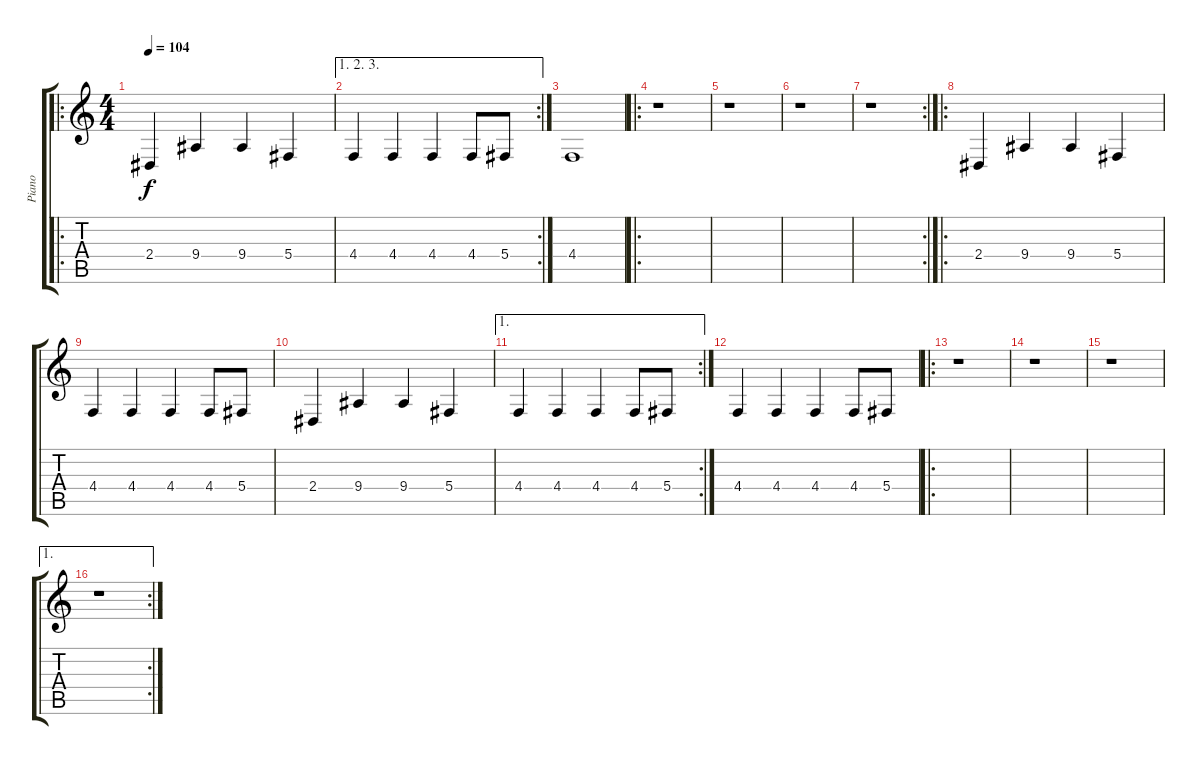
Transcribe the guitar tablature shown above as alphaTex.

\track ("Piano" "Piano") {instrument acousticgrandpiano}
\staff {score tabs}
\tuning (Eb4 Bb3 Gb3 Db3 Ab2 Db2) {hide}
\ro
\ts (4 4)
\tempo 104
\clef g2
\ks c
2.4.4{dy f instrument acousticgrandpiano} 9.4.4 9.4.4 5.4.4 |
\ae (1 2 3)
\rc 2
4.4.4 4.4.4 4.4.4 4.4.8 5.4.8 |
4.4.1 |
\ro
r.1 |
r.1 |
r.1 |
\rc 2
r.1 |
\ro
2.4.4 9.4.4 9.4.4 5.4.4 |
4.4.4 4.4.4 4.4.4 4.4.8 5.4.8 |
2.4.4 9.4.4 9.4.4 5.4.4 |
\ae 1
\rc 2
4.4.4 4.4.4 4.4.4 4.4.8 5.4.8 |
4.4.4 4.4.4 4.4.4 4.4.8 5.4.8 |
\ro
r.1 |
r.1 |
r.1 |
\ae 1
\rc 2
r.1
